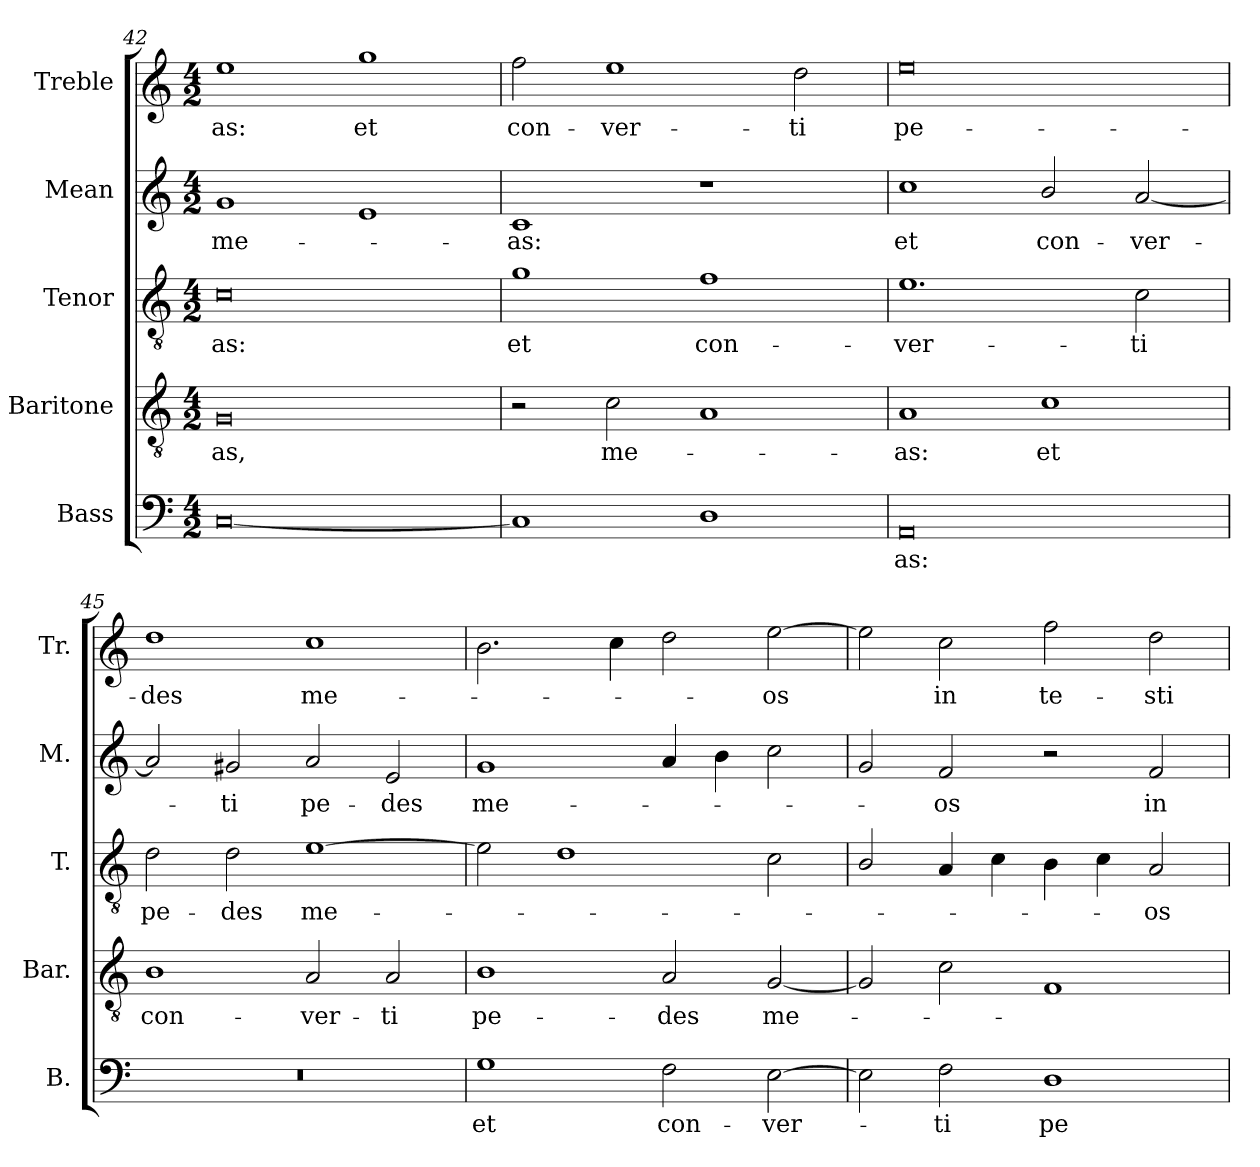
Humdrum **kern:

**kern	**text	**kern	**text	**kern	**text	**kern	**text	**kern	**text
*part5	*part5	*part4	*part4	*part3	*part3	*part2	*part2	*part1	*part1
*staff5	*staff5	*staff4	*staff4	*staff3	*staff3	*staff2	*staff2	*staff1	*staff1
*I"Bass	*	*I"Baritone	*	*I"Tenor	*	*I"Mean	*	*I"Treble	*
*I'B.	*	*I'Bar.	*	*I'T.	*	*I'M.	*	*I'Tr.	*
*clefF4	*	*clefGv2	*	*clefGv2	*	*clefG2	*	*clefG2	*
*	*	*ITrd7c12	*	*ITrd7c12	*	*	*	*	*
*k[]	*	*k[]	*	*k[]	*	*k[]	*	*k[]	*
*C:	*	*C:	*	*C:	*	*C:	*	*C:	*
*M4/2	*	*M4/2	*	*M4/2	*	*M4/2	*	*M4/2	*
=42	=42	=42	=42	=42	=42	=42	=42	=42	=42
!	!	!	!LO:LY:b:color=#000000	!	!	!	!	!	!
!	!	!	!	!	!LO:LY:b:color=#000000	!	!	!	!
!	!	!	!	!	!	!	!LO:LY:b:color=#000000	!	!
!	!	!	!	!	!	!	!	!	!LO:LY:b:color=#000000
[0Ci	.	0GGi	-as,	0Ci	-as:	1gi	me-	1eei	-as:
!	!	!	!	!	!	!	!	!	!LO:LY:b:color=#000000
.	.	.	.	.	.	1ei	.	1ggi	et
=43	=43	=43	=43	=43	=43	=43	=43	=43	=43
!	!	!	!	!	!LO:LY:b:color=#000000	!	!	!	!
!	!	!	!	!	!	!	!LO:LY:b:color=#000000	!	!
!	!	!	!	!	!	!	!	!	!LO:LY:b:color=#000000
1Ci]	.	2r	.	1Gi	et	1ci	-as:	2ffi\	con-
!	!	!	!LO:LY:b:color=#000000	!	!	!	!	!	!
!	!	!	!	!	!	!	!	!	!LO:LY:b:color=#000000
.	.	2Ci\	me-	.	.	.	.	1eei	-ver-
!	!	!	!	!	!LO:LY:b:color=#000000	!	!	!	!
1Di	.	1AAi	.	1Fi	con-	1r	.	.	.
!	!	!	!	!	!	!	!	!	!LO:LY:b:color=#000000
.	.	.	.	.	.	.	.	2ddi\	-ti
=44	=44	=44	=44	=44	=44	=44	=44	=44	=44
!	!LO:LY:b:color=#000000	!	!	!	!	!	!	!	!
!	!	!	!LO:LY:b:color=#000000	!	!	!	!	!	!
!	!	!	!	!	!LO:LY:b:color=#000000	!	!	!	!
!	!	!	!	!	!	!	!LO:LY:b:color=#000000	!	!
!	!	!	!	!	!	!	!	!	!LO:LY:b:color=#000000
0AAi	-as:	1AAi	-as:	1.Ei	-ver-	1cci	et	0eei	pe-
!	!	!	!LO:LY:b:color=#000000	!	!	!	!	!	!
!	!	!	!	!	!	!	!LO:LY:b:color=#000000	!	!
.	.	1Ci	et	.	.	2bi/	con-	.	.
!	!	!	!	!	!LO:LY:b:color=#000000	!	!	!	!
!	!	!	!	!	!	!	!LO:LY:b:color=#000000	!	!
.	.	.	.	2Ci\	-ti	[2ai/	-ver-	.	.
=45	=45	=45	=45	=45	=45	=45	=45	=45	=45
!LO:N:vis=1	!	!	!	!	!	!	!	!	!
!	!	!	!LO:LY:b:color=#000000	!	!	!	!	!	!
!	!	!	!	!	!LO:LY:b:color=#000000	!	!	!	!
!	!	!	!	!	!	!	!	!	!LO:LY:b:color=#000000
0r	.	1BBi	con-	2Di\	pe-	2ai/]	.	1ddi	-des
!	!	!	!	!	!LO:LY:b:color=#000000	!	!	!	!
!	!	!	!	!	!	!	!LO:LY:b:color=#000000	!	!
.	.	.	.	2Di\	-des	2g#Xi/	-ti	.	.
!	!	!	!LO:LY:b:color=#000000	!	!	!	!	!	!
!	!	!	!	!	!LO:LY:b:color=#000000	!	!	!	!
!	!	!	!	!	!	!	!LO:LY:b:color=#000000	!	!
!	!	!	!	!	!	!	!	!	!LO:LY:b:color=#000000
.	.	2AAi/	-ver-	[1Ei	me-	2ai/	pe-	1cci	me-
!	!	!	!LO:LY:b:color=#000000	!	!	!	!	!	!
!	!	!	!	!	!	!	!LO:LY:b:color=#000000	!	!
.	.	2AAi/	-ti	.	.	2ei/	-des	.	.
=46	=46	=46	=46	=46	=46	=46	=46	=46	=46
!	!LO:LY:b:color=#000000	!	!	!	!	!	!	!	!
!	!	!	!LO:LY:b:color=#000000	!	!	!	!	!	!
!	!	!	!	!	!	!	!LO:LY:b:color=#000000	!	!
1Gi	et	1BBi	pe-	2Ei\]	.	1gi	me-	2.bi\	.
.	.	.	.	1Di	.	.	.	.	.
.	.	.	.	.	.	.	.	4cci\	.
!	!LO:LY:b:color=#000000	!	!	!	!	!	!	!	!
!	!	!	!LO:LY:b:color=#000000	!	!	!	!	!	!
2Fi\	con-	2AAi/	-des	.	.	4ai/	.	2ddi\	.
.	.	.	.	.	.	4bi\	.	.	.
!	!LO:LY:b:color=#000000	!	!	!	!	!	!	!	!
!	!	!	!LO:LY:b:color=#000000	!	!	!	!	!	!
!	!	!	!	!	!	!	!	!	!LO:LY:b:color=#000000
[2Ei\	-ver-	[2GGi/	me-	2Ci\	.	2cci\	.	[2eei\	-os
!!LO:PB:g=z
=47	=47	=47	=47	=47	=47	=47	=47	=47	=47
2Ei\]	.	2GGi/]	.	2BBi/	.	2gi/	.	2eei\]	.
!	!LO:LY:b:color=#000000	!	!	!	!	!	!	!	!
!	!	!	!	!	!	!	!LO:LY:b:color=#000000	!	!
!	!	!	!	!	!	!	!	!	!LO:LY:b:color=#000000
2Fi\	-ti	2Ci\	.	4AAi/	.	2fi/	-os	2cci\	in
.	.	.	.	4Ci\	.	.	.	.	.
!	!LO:LY:b:color=#000000	!	!	!	!	!	!	!	!
!	!	!	!	!	!	!	!	!	!LO:LY:b:color=#000000
1Di	pe-	1FFi	.	4BBi\	.	2r	.	2ffi\	te-
.	.	.	.	4Ci\	.	.	.	.	.
!	!	!	!	!	!LO:LY:b:color=#000000	!	!	!	!
!	!	!	!	!	!	!	!LO:LY:b:color=#000000	!	!
!	!	!	!	!	!	!	!	!	!LO:LY:b:color=#000000
.	.	.	.	2AAi/	-os	2fi/	in	2ddi\	-sti-
=	=	=	=	=	=	=	=	=	=
*-	*-	*-	*-	*-	*-	*-	*-	*-	*-
